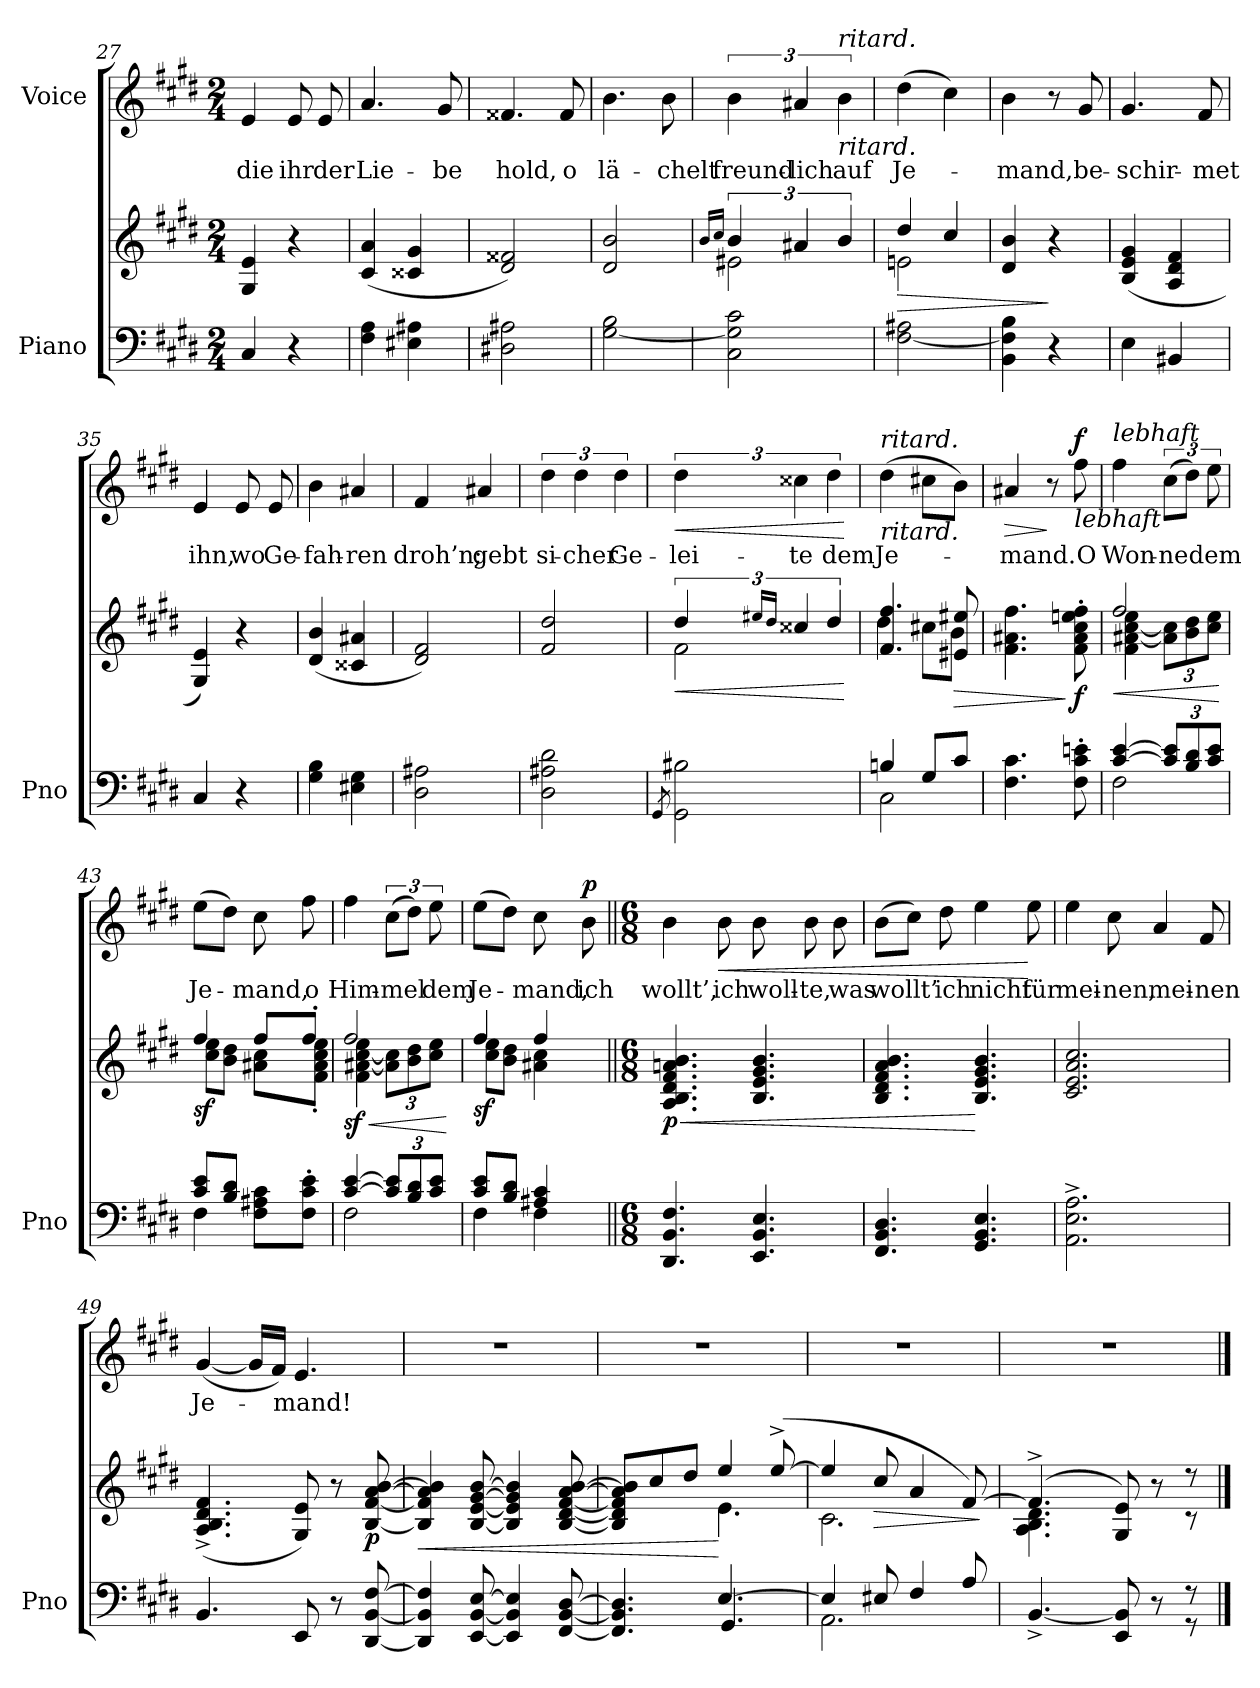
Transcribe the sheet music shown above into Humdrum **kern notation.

**kern	**kern	**dynam	**kern	**text	**dynam
*part2	*part2	*part2	*part1	*part1	*part1
*staff3	*staff2	*staff2/3	*staff1	*staff1	*staff1
*I"Piano	*	*	*I"Voice	*	*
*I'Pno	*	*	*	*	*
*clefF4	*clefG2	*	*clefG2	*	*
*k[f#c#g#d#]	*k[f#c#g#d#]	*	*k[f#c#g#d#]	*	*
*M2/4	*M2/4	*	*M2/4	*	*
=27	=27	=27	=27	=27	=27
!	!	!	!	!LO:LY:b	!
4C#/	4G#/ 4e/	.	4e/	die	.
!	!	!	!	!LO:LY:b	!
4r	4r	.	8e/	ihr	.
!	!	!	!	!LO:LY:b	!
.	.	.	8e/	der	.
=28	=28	=28	=28	=28	=28
!	!	!	!	!LO:LY:b	!
4F#\ 4A\	(4c#/ 4a/	.	4.a/	Lie-	.
4E#X\ 4A#X\	4c##X/ 4g#/	.	.	.	.
!	!	!	!	!LO:LY:b	!
.	.	.	8g#/	-be	.
=29	=29	=29	=29	=29	=29
!	!	!	!	!LO:LY:b	!
2D#X\ 2A#X\	2d#/ 2f##X/)	.	4.f##X/	hold,	.
!	!	!	!	!LO:LY:b	!
.	.	.	8f##/	o	.
=30	=30	=30	=30	=30	=30
!	!	!	!	!LO:LY:b	!
[2G#\ 2B\	2d#/ 2b/	.	4.b\	lä-	.
!	!	!	!	!LO:LY:b	!
.	.	.	8b\	-chelt	.
=31	=31	=31	=31	=31	=31
.	16qb/LL	.	.	.	.
.	16qcc#/JJ	.	.	.	.
*	*^	*	*	*	*
!	!	!	!	!	!LO:LY:b	!
2C#\ 2G#\] 2c#\	6b/	2e#X\	.	6b\	freund-	.
!	!	!	!	!	!LO:LY:b	!
.	6a#X/	.	.	6a#X/	-lich	.
!	!	!	!	!LO:TX:a:i:t=ritard.	!	!
!	!	!	!	!LO:TX:b:i:t=ritard.	!	!
!	!	!	!	!	!LO:LY:b	!
.	6b/	.	.	6b\	auf	.
=32	=32	=32	=32	=32	=32	=32
!	!	!	!LO:HP:b	!	!LO:LY:b	!
[2F#\ 2A#X\	4dd#/	2en\	>	(4dd#\	Je-	.
.	4cc#/	.	.	4cc#\)	.	.
*	*v	*v	*	*	*	*
=33	=33	=33	=33	=33	=33
!	!	!	!	!LO:LY:b	!
4BB\ 4F#\] 4B\	4d#/ 4b/	.	4b\	-mand,	.
4r	4r	]	8r	.	.
!	!	!	!	!LO:LY:b	!
.	.	.	8g#/	be-	.
=34	=34	=34	=34	=34	=34
!	!	!	!	!LO:LY:b	!
4E\	(4B/ 4e/ 4g#/	.	4.g#/	-schir-	.
4BB#X/	4A/ 4d#/ 4f#/	.	.	.	.
!	!	!	!	!LO:LY:b	!
.	.	.	8f#/	-met	.
!!LO:LB:g=z
=35	=35	=35	=35	=35	=35
!	!	!	!	!LO:LY:b	!
4C#/	4G#/ 4e/)	.	4e/	ihn,	.
!	!	!	!	!LO:LY:b	!
4r	4r	.	8e/	wo	.
!	!	!	!	!LO:LY:b	!
.	.	.	8e/	Ge-	.
=36	=36	=36	=36	=36	=36
!	!	!	!	!LO:LY:b	!
4G#\ 4B\	(4d#/ 4b/	.	4b\	-fah-	.
!	!	!	!	!LO:LY:b	!
4E#X\ 4G#\	4c##X/ 4a#X/	.	4a#X/	-ren	.
=37	=37	=37	=37	=37	=37
!	!	!	!	!LO:LY:b	!
2D#\ 2A#X\	2d#/ 2f#/)	.	4f#/	droh’n;	.
!	!	!	!	!LO:LY:b	!
.	.	.	4a#X/	gebt	.
=38	=38	=38	=38	=38	=38
!	!	!	!	!LO:LY:b	!
2D#\ 2A#X\ 2d#\	2f#/ 2dd#/	.	6dd#\	si-	.
!	!	!	!	!LO:LY:b	!
.	.	.	6dd#\	-cher	.
!	!	!	!	!LO:LY:b	!
.	.	.	6dd#\	Ge-	.
=39	=39	=39	=39	=39	=39
8qGG#/	.	.	.	.	.
!	!	!LO:HP:b	!	!LO:LY:b	!LO:HP:b
*	*^	*	*	*	*
2GG#\ 2B#X\	6dd#/	2f#\	<	6dd#\	-lei-	<
.	16qee#X/LL	.	.	.	.	.
.	16qdd#/JJ	.	.	.	.	.
!	!	!	!	!	!LO:LY:b	!
.	6cc##X/	.	.	6cc##X\	-te	.
!	!	!	!	!	!LO:LY:b	!
.	6dd#/	.	.	6dd#\	dem	.
*	*v	*v	*	*	*	*
.	.	[	.	.	[
=40	=40	=40	=40	=40	=40
*^	*^	*	*	*	*
!	!	!	!	!	!LO:TX:a:i:t=ritard.	!	!
!	!	!	!	!	!LO:TX:b:i:t=ritard.	!	!
!	!	!	!	!	!	!LO:LY:b	!
4Bn/	2C#\	4.f#/ 4.ff#/	4dd#\	.	(4dd#\	Je-	.
8G#/L	.	.	8cc#X\L	.	8cc#X\L	.	.
!	!	!	!	!LO:HP:b	!	!	!
8c#/J	.	8e#X/ 8ee#X/	8b\J	>	8b\J)	.	.
*v	*v	*	*	*	*	*	*
=41	=41	=41	=41	=41	=41	=41
!	!	!	!	!	!LO:LY:b	!LO:HP:b
*	*v	*v	*	*	*	*
4.F#\ 4.c#\	4.f#\ 4.a#X\ 4.ff#\	.	4a#X/	-mand.	>
.	.	.	8r	.	]
!	!	!	!LO:TX:b:i:t=lebhaft	!	!
!	!	!LO:DY:n=1:b	!	!LO:LY:b	!LO:DY:a
8F#\' 8c#\' 8en\'	8f#\' 8a#\' 8cc#\' 8een\' 8ff#\'	] f	8ff#\	O	f
=42	=42	=42	=42	=42	=42
*^	*	*	*	*	*
!	!	!	!	!LO:TX:a:i:t=lebhaft	!	!
!	!	!	!LO:HP:b	!	!LO:LY:b	!
*	*	*^	*	*	*	*
[4c#/ [4e/	2F#\	2ff#/	4f#\ [4a#X\ [4cc#\ 4ee\	<	4ff#\	Won-	.
*	*	*	*Xbrackettup	*	*	*	*
!	!	!	!	!	!	!LO:LY:b	!
12c#/] 12e/]L	.	.	12a#\] 12cc#\]L	.	(12cc#\L	-ne	.
12B/ 12d#/	.	.	12b\ 12dd#\	.	12dd#\J)	.	.
!	!	!	!	!	!	!LO:LY:b	!
12c#/ 12e/J	.	.	12cc#\ 12ee\J	.	12ee\	dem	.
*v	*v	*	*	*	*	*	*
*	*v	*v	*	*	*	*
.	.	[	.	.	.
!!LO:LB:g=z
=43	=43	=43	=43	=43	=43
*^	*^	*	*	*	*
!	!	!	!	!LO:DY:b	!	!LO:LY:b	!
8c#/ 8e/L	4F#\	4ff#/	8cc#\ 8ee\L	sf	(8ee\L	Je-	.
8B/ 8d#/J	.	.	8b\ 8dd#\J	.	8dd#\J)	.	.
!	!	!	!	!	!	!LO:LY:b	!
8F#\ 8A#X\ 8c#\L	4ryy	8ff#/L	8a#X\ 8cc#\L	.	8cc#\	-mand,	.
!	!	!	!	!	!	!LO:LY:b	!
8F#\' 8c#\' 8e\'J	.	8ff#'/J	8f#\' 8a#\' 8cc#\' 8ee\'J	.	8ff#\	o	.
=44	=44	=44	=44	=44	=44	=44	=44
!	!	!	!	!LO:HP:b	!	!LO:LY:b	!
!	!	!	!	!LO:DY:n=1:b	!	!	!
[4c#/ [4e/	2F#\	2ff#/	4f#\ [4a#X\ [>4cc#\ 4ee\	< sf	4ff#\	Him-	.
!	!	!	!	!	!	!LO:LY:b	!
12c#/] 12e/]L	.	.	12a#\] 12cc#\]L	.	(12cc#\L	-mel	.
12B/ 12d#/	.	.	12b\ 12dd#\	.	12dd#\J)	.	.
!	!	!	!	!	!	!LO:LY:b	!
12c#/ 12e/J	.	.	12cc#\ 12ee\J	.	12ee\	dem	.
*v	*v	*	*	*	*	*	*
*	*v	*v	*	*	*	*
.	.	[	.	.	.
=45	=45	=45	=45	=45	=45
*^	*^	*	*	*	*
!	!	!	!	!LO:DY:b	!	!LO:LY:b	!
8c#/ 8e/L	4F#\	4ff#/	8cc#\ 8ee\L	sf	(8ee\L	Je-	.
8B/ 8d#/J	.	.	8b\ 8dd#\J	.	8dd#\J)	.	.
!	!	!	!	!	!	!LO:LY:b	!
4A#X/ 4c#/	4F#\	4ff#/	4a#X\ 4cc#\	.	8cc#\	-mand,	.
!	!	!	!	!	!	!LO:LY:b	!LO:DY:a
.	.	.	.	.	8b\	ich	p
*v	*v	*	*	*	*	*	*
*	*v	*v	*	*	*	*
=46||	=46||	=46||	=46||	=46||	=46||
*M6/8	*M6/8	*	*M6/8	*	*
!	!	!LO:HP:b	!	!LO:LY:b	!
!	!	!LO:DY:n=1:b	!	!	!
4.DD#/ 4.BB/ 4.F#/	4.A/ 4.B/ 4.d#/ 4.f#/ 4.an/ 4.b/	< p	4b\	wollt’,	.
!	!	!	!	!LO:LY:b	!LO:HP:b
.	.	.	8b\	ich	<
!	!	!	!	!LO:LY:b	!
4.EE/ 4.BB/ 4.E/	4.B/ 4.e/ 4.g#/ 4.b/	.	8b\	woll-	.
!	!	!	!	!LO:LY:b	!
.	.	.	8b\	-te,	.
!	!	!	!	!LO:LY:b	!
.	.	.	8b\	was	.
=47	=47	=47	=47	=47	=47
!	!	!	!	!LO:LY:b	!
4.FF#/ 4.BB/ 4.D#/	4.B/ 4.d#/ 4.f#/ 4.a/ 4.b/	.	(8b\L	wollt’	.
.	.	.	8cc#\J)	.	.
!	!	!	!	!LO:LY:b	!
.	.	.	8dd#\	ich	.
!	!	!	!	!LO:LY:b	!
4.GG#/ 4.BB/ 4.E/	4.B/ 4.e/ 4.g#/ 4.b/	[	4ee\	nicht	.
!	!	!	!	!LO:LY:b	!
.	.	.	8ee\	für	[
!!LO:LB:g=z
=48	=48	=48	=48	=48	=48
!	!	!	!	!LO:LY:b	!
2.AA\^ 2.E\^ 2.A\^	2.c#/ 2.e/ 2.a/ 2.cc#/	.	4ee\	mei-	.
!	!	!	!	!LO:LY:b	!
.	.	.	8cc#\	-nen,	.
!	!	!	!	!LO:LY:b	!
.	.	.	4a/	mei-	.
!	!	!	!	!LO:LY:b	!
.	.	.	8f#/	-nen	.
=49	=49	=49	=49	=49	=49
!	!	!	!	!LO:LY:b	!
4.BB/	(>4.A/^ 4.B/^ 4.d#/^ 4.f#/^	.	([4g#/	Je-	.
.	.	.	16g#/LL]	.	.
.	.	.	16f#/JJ)	.	.
!	!	!	!	!LO:LY:b	!
8EE/	8G#/ 8e/)	.	4.e/	-mand!	.
8r	8r	.	.	.	.
!	!	!LO:DY:b	!	!	!
[8DD#/ [8BB/ [8F#/	[8B/ [8f#/ [8a/ [8b/	p	.	.	.
=50	=50	=50	=50	=50	=50
!	!	!LO:HP:b	!	!	!
4DD#/] 4BB/] 4F#/]	4B/] 4f#/] 4a/] 4b/]	<	2.r	.	.
[8EE/ [8BB/ [8E/	[8B/ [8e/ [8g#/ [8b/	.	.	.	.
4EE/] 4BB/] 4E/]	4B/] 4e/] 4g#/] 4b/]	.	.	.	.
[8FF#/ [8BB/ [8D#/	[8B/ [8d#/ [8f#/ [8a/ [8b/	.	.	.	.
=51	=51	=51	=51	=51	=51
*^	*^	*	*	*	*
4.FF#/] 4.BB/] 4.D#/]	4.ryy	8B/] 8d#/] 8f#/] 8a/] 8b/]L	4.ryy	.	2.r	.	.
.	.	8cc#/	.	.	.	.	.
.	.	8dd#/J	.	.	.	.	.
[4.E/	4.GG#/	4ee/	4.e\	[	.	.	.
.	.	([8ee^/	.	.	.	.	.
=52	=52	=52	=52	=52	=52	=52	=52
4E/]	2.AA\	4ee/]	2.c#\	.	2.r	.	.
!	!	!	!	!LO:HP:b	!	!	!
8E#X/	.	8cc#/	.	>	.	.	.
4F#/	.	4a/	.	.	.	.	.
8A/	.	[8f#/)	.	.	.	.	.
*v	*v	*	*	*	*	*	*
*	*v	*v	*	*	*	*
.	.	]	.	.	.
=53	=53	=53	=53	=53	=53
*^	*^	*	*	*	*
[>4.BB^>/	8ryy	(4.f#^/]	4.A\ 4.B\ 4.d#\	.	2.r	.	.
*v	*v	*	*	*	*	*	*
8EE/ 8BB/]	8G#/ 8e/)	4ryy	.	.	.	.
8r	8r	.	.	.	.	.
*^	*	*	*	*	*	*
8r	8r	8r	8r	.	.	.	.
*v	*v	*	*	*	*	*	*
*	*v	*v	*	*	*	*
==	==	==	==	==	==
*-	*-	*-	*-	*-	*-
